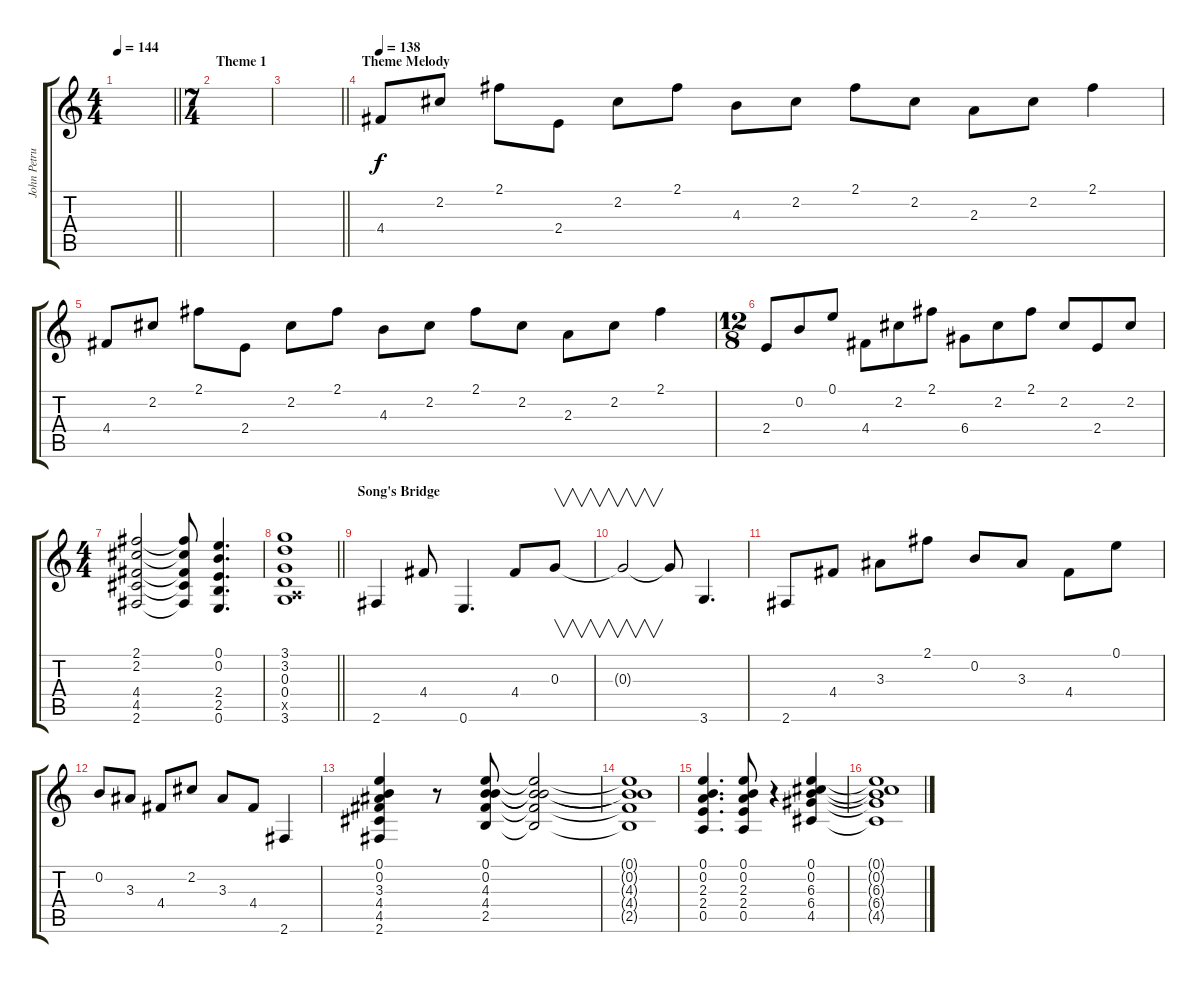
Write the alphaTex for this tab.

\track ("John Petrucci - 2" "John Petru") {instrument distortionguitar}
\staff {score tabs}
\tuning (E4 B3 G3 D3 A2 E2) {hide}
\ts (4 4)
\tempo 144
\clef g2
\barLineRight lightlight
\ks c
|
\ts (7 4)
\section ("" "Theme 1")
|
\barLineRight lightlight
|
\section ("" "Theme Melody")
\tempo 138
4.4.8 2.2.8 2.1.8 2.4.8 2.2.8 2.1.8 4.3.8 2.2.8 2.1.8 2.2.8 2.3.8 2.2.8 2.1.4 |
4.4.8 2.2.8 2.1.8 2.4.8 2.2.8 2.1.8 4.3.8 2.2.8 2.1.8 2.2.8 2.3.8 2.2.8 2.1.4 |
\ts (12 8)
2.4.8 0.2.8 0.1.8 4.4.8 2.2.8 2.1.8 6.4.8 2.2.8 2.1.8 2.2.8 2.4.8 2.2.8 |
\ts (4 4)
(2.1 2.2 4.4 4.5 2.6).2{instrument distortionguitar} (2.1{t} 2.2{t} 4.4{t} 4.5{t} 2.6{t}).8 (0.1 0.2 2.4 2.5 0.6).4{d} |
\barLineRight lightlight
(3.1 3.2 0.3 0.4 0.5{x} 3.6).1 |
\section ("" "Song's Bridge")
2.6.4{instrument electricguitarclean} 4.4.8 0.6.4{d} 4.4.8 0.3.8{v} |
0.3{t}.2{v} 0.3{t}.8 3.6.4{d} |
2.6.8 4.4.8 3.3.8 2.1.8 0.2.8 3.3.8 4.4.8 0.1.8 |
0.2.8 3.3.8 4.4.8 2.2.8 3.3.8 4.4.8 2.6.4 |
(0.1 0.2 3.3 4.4 4.5 2.6).4 r.8 (0.1 0.2 4.3 4.4 2.5).8 (0.1{t} 0.2{t} 4.3{t} 4.4{t} 2.5{t}).2 |
(0.1{t} 0.2{t} 4.3{t} 4.4{t} 2.5{t}).1 |
(0.1 0.2 2.3 2.4 0.5).4{d} (0.1 0.2 2.3 2.4 0.5).8 r.4 (0.1 0.2 6.3 6.4 4.5).4 |
(0.1{t} 0.2{t} 6.3{t} 6.4{t} 4.5{t}).1
